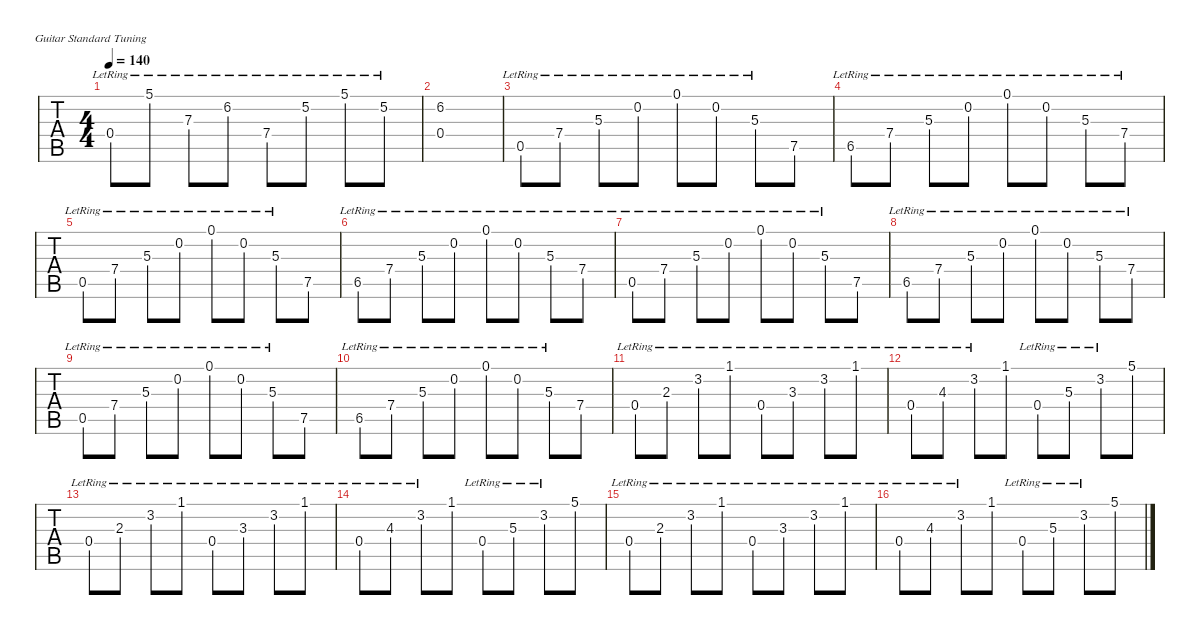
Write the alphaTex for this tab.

\defaultSystemsLayout 4
\hideDynamics
\bracketExtendMode nobrackets
\otherSystemsTrackNameOrientation horizontal
\track ("Clean Guitar 1" "  ") {multiBarRest instrument electricguitarclean}
\staff {tabs}
\tuning (E4 B3 G3 D3 A2 E2)
\ts (4 4)
\tempo 140
\clef g2
\ks c
0.4{lr}.8{dy mf} 5.1{lr}.8 7.3{lr}.8 6.2{lr}.8 7.4{lr}.8 5.2{lr}.8 5.1{lr}.8 5.2{lr}.8 |
(0.4 6.2).1 |
0.5{lr}.8 7.4{lr}.8 5.3{lr}.8 0.2{lr}.8 0.1{lr}.8 0.2{lr}.8 5.3{lr}.8 7.5.8 |
6.5{lr acc #}.8 7.4{lr}.8 5.3{lr}.8 0.2{lr}.8 0.1{lr}.8 0.2{lr}.8 5.3{lr}.8 7.4{lr}.8 |
0.5{lr}.8 7.4{lr}.8 5.3{lr}.8 0.2{lr}.8 0.1{lr}.8 0.2{lr}.8 5.3{lr}.8 7.5.8 |
6.5{lr acc #}.8 7.4{lr}.8 5.3{lr}.8 0.2{lr}.8 0.1{lr}.8 0.2{lr}.8 5.3{lr}.8 7.4{lr}.8 |
0.5{lr}.8 7.4{lr}.8 5.3{lr}.8 0.2{lr}.8 0.1{lr}.8 0.2{lr}.8 5.3{lr}.8 7.5.8 |
6.5{lr acc #}.8 7.4{lr}.8 5.3{lr}.8 0.2{lr}.8 0.1{lr}.8 0.2{lr}.8 5.3{lr}.8 7.4{lr}.8 |
0.5{lr}.8 7.4{lr}.8 5.3{lr}.8 0.2{lr}.8 0.1{lr}.8 0.2{lr}.8 5.3{lr}.8 7.5.8 |
6.5{lr acc #}.8 7.4{lr}.8 5.3{lr}.8 0.2{lr}.8 0.1{lr}.8 0.2{lr}.8 5.3{lr}.8 7.4.8 |
0.4{lr}.8 2.3{lr}.8 3.2{lr}.8 1.1{lr}.8 0.4{lr}.8 3.3{lr acc #}.8 3.2{lr}.8 1.1{lr}.8 |
0.4{lr}.8 4.3{lr}.8 3.2{lr}.8 1.1.8 0.4{lr}.8 5.3{lr}.8 3.2{lr}.8 5.1.8 |
0.4{lr}.8 2.3{lr}.8 3.2{lr}.8 1.1{lr}.8 0.4{lr}.8 3.3{lr acc #}.8 3.2{lr}.8 1.1{lr}.8 |
0.4{lr}.8 4.3{lr}.8 3.2{lr}.8 1.1.8 0.4{lr}.8 5.3{lr}.8 3.2{lr}.8 5.1.8 |
0.4{lr}.8 2.3{lr}.8 3.2{lr}.8 1.1{lr}.8 0.4{lr}.8 3.3{lr acc #}.8 3.2{lr}.8 1.1{lr}.8 |
0.4{lr}.8 4.3{lr}.8 3.2{lr}.8 1.1.8 0.4{lr}.8 5.3{lr}.8 3.2{lr}.8 5.1.8
